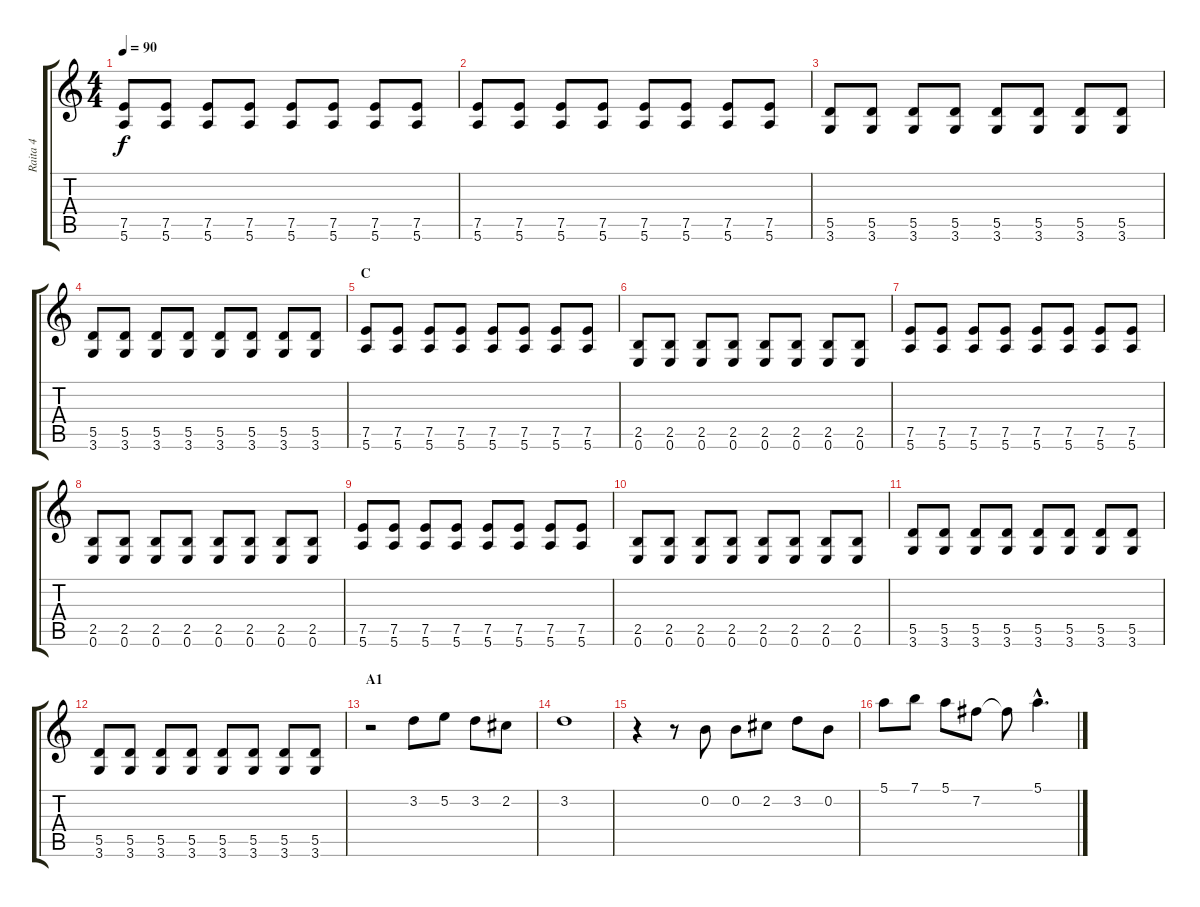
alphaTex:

\track ("Raita 4" "Raita 4") {instrument overdrivenguitar}
\staff {score tabs}
\tuning (E4 B3 G3 D3 A2 E2) {hide}
\ts (4 4)
\tempo 90
\clef g2
\ks c
(7.5 5.6).8{dy f} (7.5 5.6).8 (7.5 5.6).8 (7.5 5.6).8 (7.5 5.6).8 (7.5 5.6).8 (7.5 5.6).8 (7.5 5.6).8 |
(7.5 5.6).8 (7.5 5.6).8 (7.5 5.6).8 (7.5 5.6).8 (7.5 5.6).8 (7.5 5.6).8 (7.5 5.6).8 (7.5 5.6).8 |
(5.5 3.6).8 (5.5 3.6).8 (5.5 3.6).8 (5.5 3.6).8 (5.5 3.6).8 (5.5 3.6).8 (5.5 3.6).8 (5.5 3.6).8 |
(5.5 3.6).8 (5.5 3.6).8 (5.5 3.6).8 (5.5 3.6).8 (5.5 3.6).8 (5.5 3.6).8 (5.5 3.6).8 (5.5 3.6).8 |
\section ("" "C")
(7.5 5.6).8 (7.5 5.6).8 (7.5 5.6).8 (7.5 5.6).8 (7.5 5.6).8 (7.5 5.6).8 (7.5 5.6).8 (7.5 5.6).8 |
(2.5 0.6).8 (2.5 0.6).8 (2.5 0.6).8 (2.5 0.6).8 (2.5 0.6).8 (2.5 0.6).8 (2.5 0.6).8 (2.5 0.6).8 |
(7.5 5.6).8 (7.5 5.6).8 (7.5 5.6).8 (7.5 5.6).8 (7.5 5.6).8 (7.5 5.6).8 (7.5 5.6).8 (7.5 5.6).8 |
(2.5 0.6).8 (2.5 0.6).8 (2.5 0.6).8 (2.5 0.6).8 (2.5 0.6).8 (2.5 0.6).8 (2.5 0.6).8 (2.5 0.6).8 |
(7.5 5.6).8 (7.5 5.6).8 (7.5 5.6).8 (7.5 5.6).8 (7.5 5.6).8 (7.5 5.6).8 (7.5 5.6).8 (7.5 5.6).8 |
(2.5 0.6).8 (2.5 0.6).8 (2.5 0.6).8 (2.5 0.6).8 (2.5 0.6).8 (2.5 0.6).8 (2.5 0.6).8 (2.5 0.6).8 |
(5.5 3.6).8 (5.5 3.6).8 (5.5 3.6).8 (5.5 3.6).8 (5.5 3.6).8 (5.5 3.6).8 (5.5 3.6).8 (5.5 3.6).8 |
(5.5 3.6).8 (5.5 3.6).8 (5.5 3.6).8 (5.5 3.6).8 (5.5 3.6).8 (5.5 3.6).8 (5.5 3.6).8 (5.5 3.6).8 |
\section ("" "A1")
r.2 3.2.8 5.2.8 3.2.8 2.2.8 |
3.2.1 |
r.4 r.8 0.2.8 0.2.8 2.2.8 3.2.8 0.2.8 |
5.1.8 7.1.8 5.1.8 7.2.8 7.2{t}.8 5.1{hac}.4{d}
